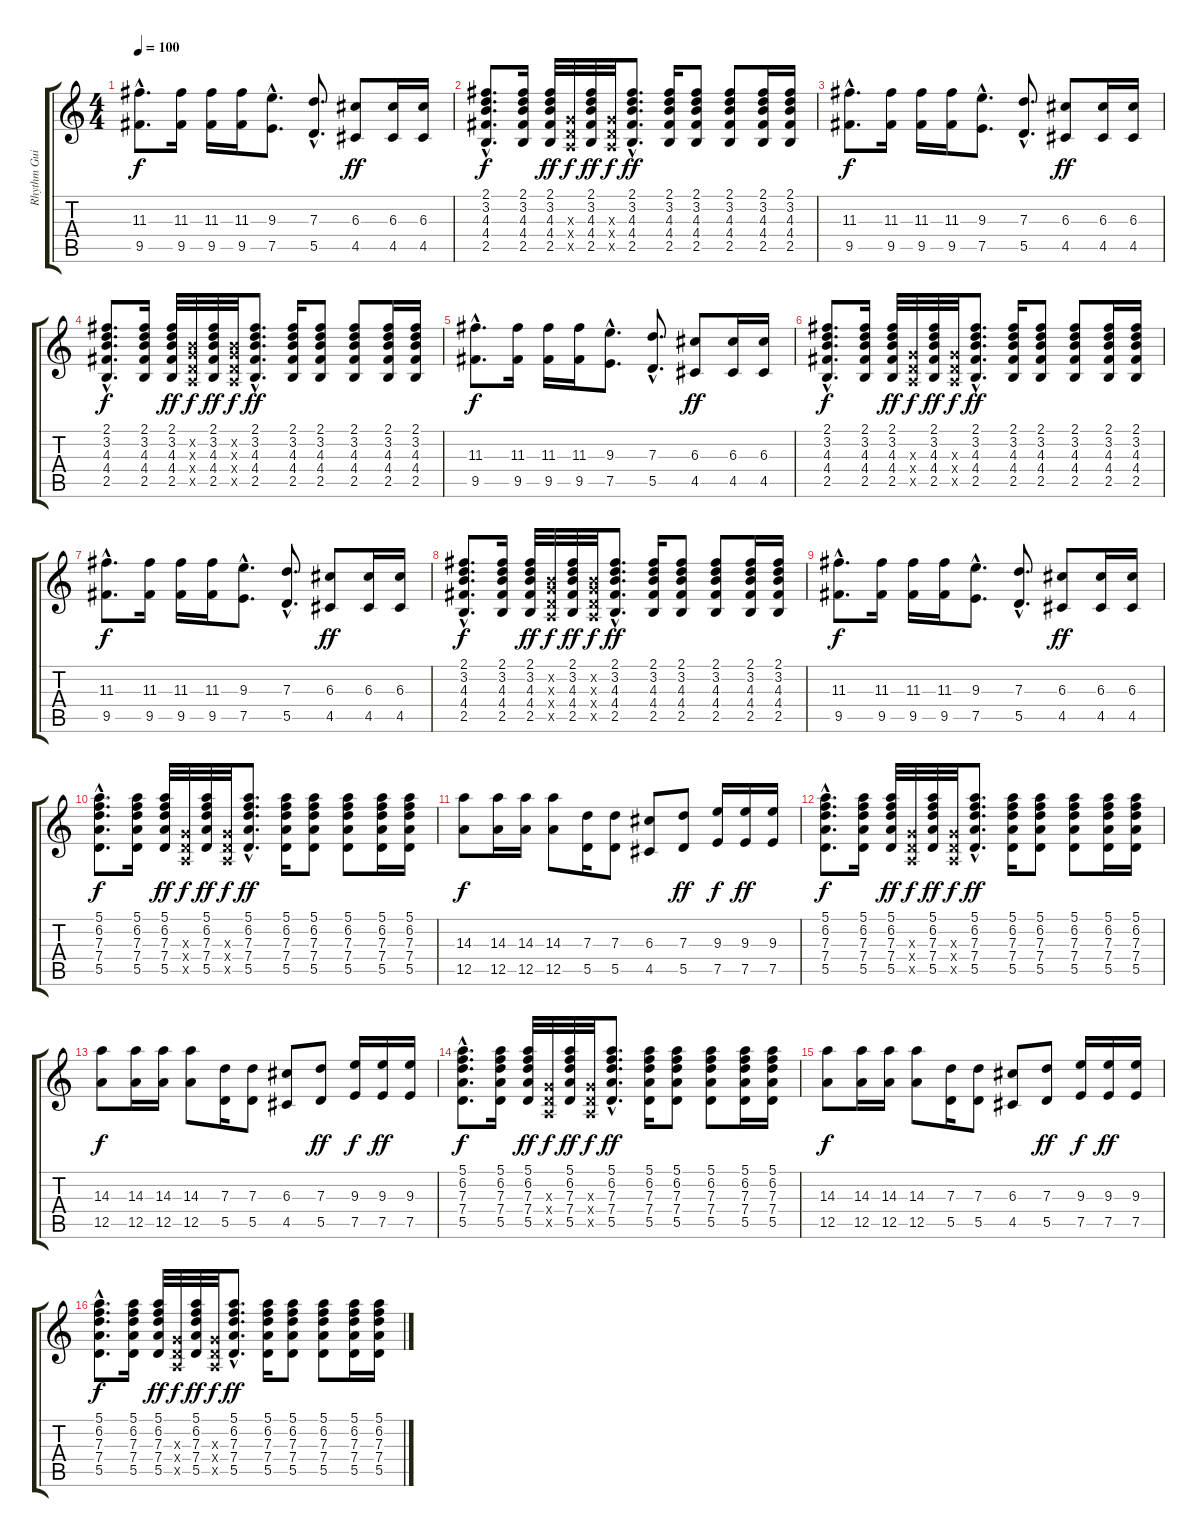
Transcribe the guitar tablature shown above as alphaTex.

\track ("Rhythm Guitar I" "Rhythm Gui") {instrument distortionguitar}
\staff {score tabs}
\tuning (E4 B3 G3 D3 A2 E2) {hide}
\ts (4 4)
\tempo 100
\clef g2
\ks c
(11.3{hac} 9.5{hac}).8{d dy f} (11.3 9.5).16 (11.3 9.5).16 (11.3 9.5).16 (9.3{hac} 7.5{hac}).8{d} (7.3{hac} 5.5{hac}).8{d} (6.3 4.5).8{dy ff} (6.3 4.5).16 (6.3 4.5).16 |
(2.1{hac} 3.2{hac} 4.3{hac} 4.4{hac} 2.5{hac}).8{d dy f} (2.1 3.2 4.3 4.4 2.5).16 (2.1 3.2 4.3 4.4 2.5).32{dy ff} (0.3{x} 0.4{x} 0.5{x}).32{dy f} (2.1 3.2 4.3 4.4 2.5).32{dy ff} (0.3{x} 0.4{x} 0.5{x}).32{dy f} (2.1{hac} 3.2{hac} 4.3{hac} 4.4{hac} 2.5{hac}).8{d dy ff} (2.1 3.2 4.3 4.4 2.5).16 (2.1 3.2 4.3 4.4 2.5).8 (2.1 3.2 4.3 4.4 2.5).8 (2.1 3.2 4.3 4.4 2.5).16 (2.1 3.2 4.3 4.4 2.5).16 |
(11.3{hac} 9.5{hac}).8{d dy f} (11.3 9.5).16 (11.3 9.5).16 (11.3 9.5).16 (9.3{hac} 7.5{hac}).8{d} (7.3{hac} 5.5{hac}).8{d} (6.3 4.5).8{dy ff} (6.3 4.5).16 (6.3 4.5).16 |
(2.1{hac} 3.2{hac} 4.3{hac} 4.4{hac} 2.5{hac}).8{d dy f} (2.1 3.2 4.3 4.4 2.5).16 (2.1 3.2 4.3 4.4 2.5).32{dy ff} (0.2{x} 0.3{x} 0.4{x} 0.5{x}).32{dy f} (2.1 3.2 4.3 4.4 2.5).32{dy ff} (0.2{x} 0.3{x} 0.4{x} 0.5{x}).32{dy f} (2.1{hac} 3.2{hac} 4.3{hac} 4.4{hac} 2.5{hac}).8{d dy ff} (2.1 3.2 4.3 4.4 2.5).16 (2.1 3.2 4.3 4.4 2.5).8 (2.1 3.2 4.3 4.4 2.5).8 (2.1 3.2 4.3 4.4 2.5).16 (2.1 3.2 4.3 4.4 2.5).16 |
(11.3{hac} 9.5{hac}).8{d dy f} (11.3 9.5).16 (11.3 9.5).16 (11.3 9.5).16 (9.3{hac} 7.5{hac}).8{d} (7.3{hac} 5.5{hac}).8{d} (6.3 4.5).8{dy ff} (6.3 4.5).16 (6.3 4.5).16 |
(2.1{hac} 3.2{hac} 4.3{hac} 4.4{hac} 2.5{hac}).8{d dy f} (2.1 3.2 4.3 4.4 2.5).16 (2.1 3.2 4.3 4.4 2.5).32{dy ff} (0.3{x} 0.4{x} 0.5{x}).32{dy f} (2.1 3.2 4.3 4.4 2.5).32{dy ff} (0.3{x} 0.4{x} 0.5{x}).32{dy f} (2.1{hac} 3.2{hac} 4.3{hac} 4.4{hac} 2.5{hac}).8{d dy ff} (2.1 3.2 4.3 4.4 2.5).16 (2.1 3.2 4.3 4.4 2.5).8 (2.1 3.2 4.3 4.4 2.5).8 (2.1 3.2 4.3 4.4 2.5).16 (2.1 3.2 4.3 4.4 2.5).16 |
(11.3{hac} 9.5{hac}).8{d dy f} (11.3 9.5).16 (11.3 9.5).16 (11.3 9.5).16 (9.3{hac} 7.5{hac}).8{d} (7.3{hac} 5.5{hac}).8{d} (6.3 4.5).8{dy ff} (6.3 4.5).16 (6.3 4.5).16 |
(2.1{hac} 3.2{hac} 4.3{hac} 4.4{hac} 2.5{hac}).8{d dy f} (2.1 3.2 4.3 4.4 2.5).16 (2.1 3.2 4.3 4.4 2.5).32{dy ff} (0.2{x} 0.3{x} 0.4{x} 0.5{x}).32{dy f} (2.1 3.2 4.3 4.4 2.5).32{dy ff} (0.2{x} 0.3{x} 0.4{x} 0.5{x}).32{dy f} (2.1{hac} 3.2{hac} 4.3{hac} 4.4{hac} 2.5{hac}).8{d dy ff} (2.1 3.2 4.3 4.4 2.5).16 (2.1 3.2 4.3 4.4 2.5).8 (2.1 3.2 4.3 4.4 2.5).8 (2.1 3.2 4.3 4.4 2.5).16 (2.1 3.2 4.3 4.4 2.5).16 |
(11.3{hac} 9.5{hac}).8{d dy f} (11.3 9.5).16 (11.3 9.5).16 (11.3 9.5).16 (9.3{hac} 7.5{hac}).8{d} (7.3{hac} 5.5{hac}).8{d} (6.3 4.5).8{dy ff} (6.3 4.5).16 (6.3 4.5).16 |
(5.1{hac} 6.2{hac} 7.3{hac} 7.4{hac} 5.5{hac}).8{d dy f} (5.1 6.2 7.3 7.4 5.5).16 (5.1 6.2 7.3 7.4 5.5).32{dy ff} (0.3{x} 0.4{x} 0.5{x}).32{dy f} (5.1 6.2 7.3 7.4 5.5).32{dy ff} (0.3{x} 0.4{x} 0.5{x}).32{dy f} (5.1{hac} 6.2{hac} 7.3{hac} 7.4{hac} 5.5{hac}).8{d dy ff} (5.1 6.2 7.3 7.4 5.5).16 (5.1 6.2 7.3 7.4 5.5).8 (5.1 6.2 7.3 7.4 5.5).8 (5.1 6.2 7.3 7.4 5.5).16 (5.1 6.2 7.3 7.4 5.5).16 |
(14.3 12.5).8{dy f} (14.3 12.5).16 (14.3 12.5).16 (14.3 12.5).8 (7.3 5.5).16 (7.3 5.5).8 (6.3 4.5).8 (7.3 5.5).8{dy ff} (9.3 7.5).16{dy f} (9.3 7.5).16{dy ff} (9.3 7.5).16 |
(5.1{hac} 6.2{hac} 7.3{hac} 7.4{hac} 5.5{hac}).8{d dy f} (5.1 6.2 7.3 7.4 5.5).16 (5.1 6.2 7.3 7.4 5.5).32{dy ff} (0.3{x} 0.4{x} 0.5{x}).32{dy f} (5.1 6.2 7.3 7.4 5.5).32{dy ff} (0.3{x} 0.4{x} 0.5{x}).32{dy f} (5.1{hac} 6.2{hac} 7.3{hac} 7.4{hac} 5.5{hac}).8{d dy ff} (5.1 6.2 7.3 7.4 5.5).16 (5.1 6.2 7.3 7.4 5.5).8 (5.1 6.2 7.3 7.4 5.5).8 (5.1 6.2 7.3 7.4 5.5).16 (5.1 6.2 7.3 7.4 5.5).16 |
(14.3 12.5).8{dy f} (14.3 12.5).16 (14.3 12.5).16 (14.3 12.5).8 (7.3 5.5).16 (7.3 5.5).8 (6.3 4.5).8 (7.3 5.5).8{dy ff} (9.3 7.5).16{dy f} (9.3 7.5).16{dy ff} (9.3 7.5).16 |
(5.1{hac} 6.2{hac} 7.3{hac} 7.4{hac} 5.5{hac}).8{d dy f} (5.1 6.2 7.3 7.4 5.5).16 (5.1 6.2 7.3 7.4 5.5).32{dy ff} (0.3{x} 0.4{x} 0.5{x}).32{dy f} (5.1 6.2 7.3 7.4 5.5).32{dy ff} (0.3{x} 0.4{x} 0.5{x}).32{dy f} (5.1{hac} 6.2{hac} 7.3{hac} 7.4{hac} 5.5{hac}).8{d dy ff} (5.1 6.2 7.3 7.4 5.5).16 (5.1 6.2 7.3 7.4 5.5).8 (5.1 6.2 7.3 7.4 5.5).8 (5.1 6.2 7.3 7.4 5.5).16 (5.1 6.2 7.3 7.4 5.5).16 |
(14.3 12.5).8{dy f} (14.3 12.5).16 (14.3 12.5).16 (14.3 12.5).8 (7.3 5.5).16 (7.3 5.5).8 (6.3 4.5).8 (7.3 5.5).8{dy ff} (9.3 7.5).16{dy f} (9.3 7.5).16{dy ff} (9.3 7.5).16 |
(5.1{hac} 6.2{hac} 7.3{hac} 7.4{hac} 5.5{hac}).8{d dy f} (5.1 6.2 7.3 7.4 5.5).16 (5.1 6.2 7.3 7.4 5.5).32{dy ff} (0.3{x} 0.4{x} 0.5{x}).32{dy f} (5.1 6.2 7.3 7.4 5.5).32{dy ff} (0.3{x} 0.4{x} 0.5{x}).32{dy f} (5.1{hac} 6.2{hac} 7.3{hac} 7.4{hac} 5.5{hac}).8{d dy ff} (5.1 6.2 7.3 7.4 5.5).16 (5.1 6.2 7.3 7.4 5.5).8 (5.1 6.2 7.3 7.4 5.5).8 (5.1 6.2 7.3 7.4 5.5).16 (5.1 6.2 7.3 7.4 5.5).16
